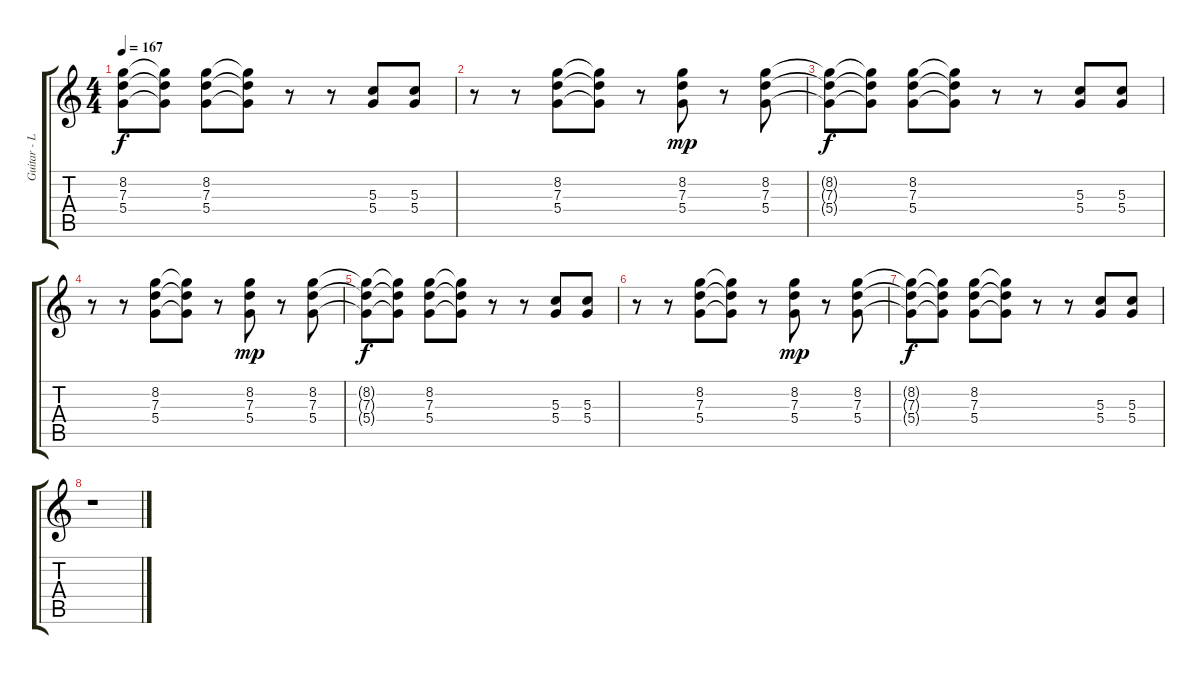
\track ("Guitar - Lead 1" "Guitar - L") {instrument distortionguitar}
\staff {score tabs}
\tuning (E4 B3 G3 D3 A2 E2) {hide}
\ts (4 4)
\tempo 167
\clef g2
\ks aminor
(8.2{t} 7.3{t} 5.4{t}).8{dy f} (8.2{t} 7.3{t} 5.4{t}).8 (8.2 7.3 5.4).8 (8.2{t} 7.3{t} 5.4{t}).8 r.8 r.8 (5.3 5.4).8 (5.3 5.4).8 |
r.8 r.8 (8.2 7.3 5.4).8 (8.2{t} 7.3{t} 5.4{t}).8 r.8 (8.2 7.3 5.4).8{dy mp} r.8 (8.2 7.3 5.4).8 |
(8.2{t} 7.3{t} 5.4{t}).8{dy f} (8.2{t} 7.3{t} 5.4{t}).8 (8.2 7.3 5.4).8 (8.2{t} 7.3{t} 5.4{t}).8 r.8 r.8 (5.3 5.4).8 (5.3 5.4).8 |
r.8 r.8 (8.2 7.3 5.4).8 (8.2{t} 7.3{t} 5.4{t}).8 r.8 (8.2 7.3 5.4).8{dy mp} r.8 (8.2 7.3 5.4).8 |
(8.2{t} 7.3{t} 5.4{t}).8{dy f} (8.2{t} 7.3{t} 5.4{t}).8 (8.2 7.3 5.4).8 (8.2{t} 7.3{t} 5.4{t}).8 r.8 r.8 (5.3 5.4).8 (5.3 5.4).8 |
r.8 r.8 (8.2 7.3 5.4).8 (8.2{t} 7.3{t} 5.4{t}).8 r.8 (8.2 7.3 5.4).8{dy mp} r.8 (8.2 7.3 5.4).8 |
(8.2{t} 7.3{t} 5.4{t}).8{dy f} (8.2{t} 7.3{t} 5.4{t}).8 (8.2 7.3 5.4).8 (8.2{t} 7.3{t} 5.4{t}).8 r.8 r.8 (5.3 5.4).8 (5.3 5.4).8 |
r.1
